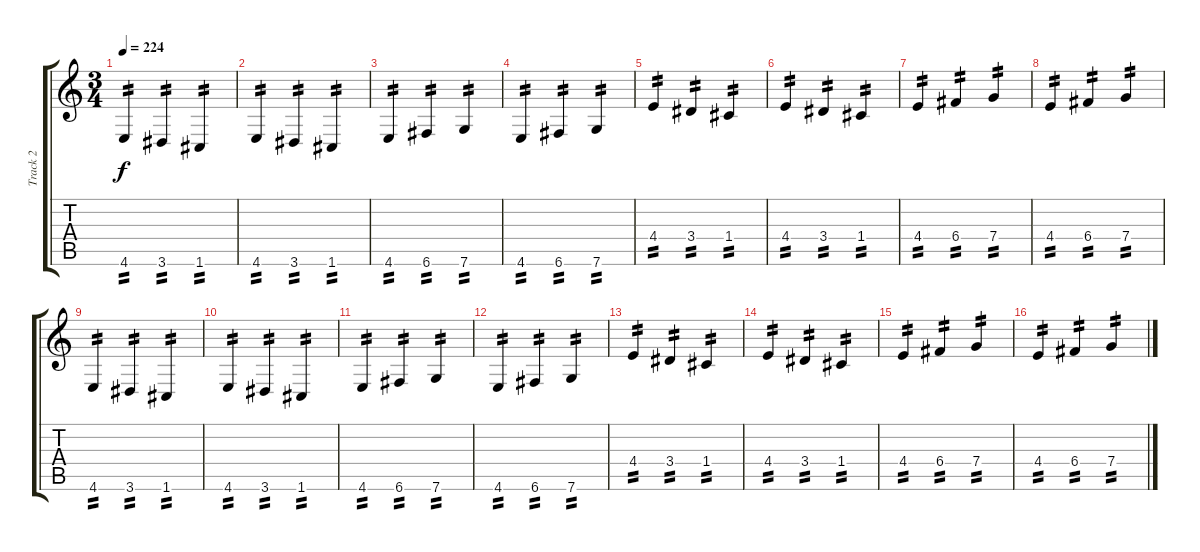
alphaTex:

\track ("Track 2" "Track 2") {instrument distortionguitar}
\staff {score tabs}
\tuning (D4 A3 F3 C3 G2 C2) {hide}
\ts (3 4)
\tempo 224
\clef g2
\ks c
4.6.4{tp 2 dy f} 3.6.4{tp 2} 1.6.4{tp 2} |
4.6.4{tp 2} 3.6.4{tp 2} 1.6.4{tp 2} |
4.6.4{tp 2} 6.6.4{tp 2} 7.6.4{tp 2} |
4.6.4{tp 2} 6.6.4{tp 2} 7.6.4{tp 2} |
4.4.4{tp 2} 3.4.4{tp 2} 1.4.4{tp 2} |
4.4.4{tp 2} 3.4.4{tp 2} 1.4.4{tp 2} |
4.4.4{tp 2} 6.4.4{tp 2} 7.4.4{tp 2} |
4.4.4{tp 2} 6.4.4{tp 2} 7.4.4{tp 2} |
4.6.4{tp 2} 3.6.4{tp 2} 1.6.4{tp 2} |
4.6.4{tp 2} 3.6.4{tp 2} 1.6.4{tp 2} |
4.6.4{tp 2} 6.6.4{tp 2} 7.6.4{tp 2} |
4.6.4{tp 2} 6.6.4{tp 2} 7.6.4{tp 2} |
4.4.4{tp 2} 3.4.4{tp 2} 1.4.4{tp 2} |
4.4.4{tp 2} 3.4.4{tp 2} 1.4.4{tp 2} |
4.4.4{tp 2} 6.4.4{tp 2} 7.4.4{tp 2} |
4.4.4{tp 2} 6.4.4{tp 2} 7.4.4{tp 2}
